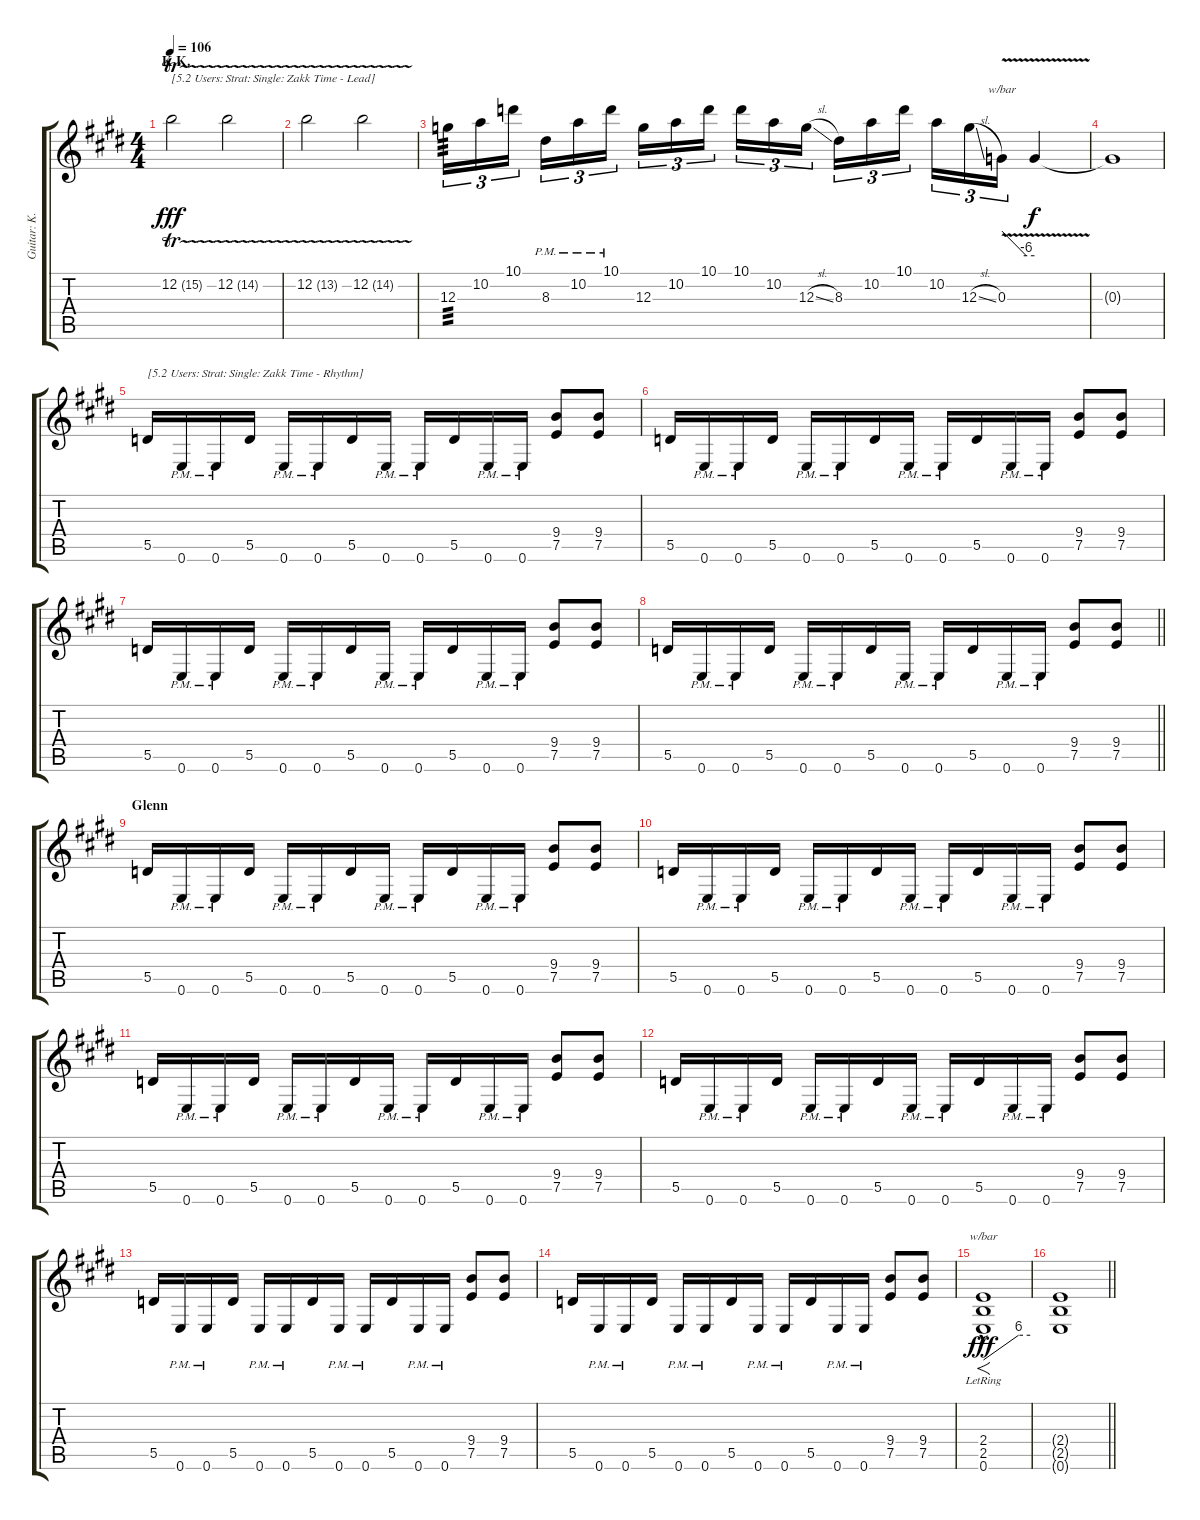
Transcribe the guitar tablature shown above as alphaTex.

\track ("Guitar: K.K." "Guitar: K.") {instrument overdrivenguitar}
\staff {score tabs}
\tuning (E4 B3 G3 D3 A2 E2) {hide}
\ts (4 4)
\section ("" "K.K.")
\tempo 106
\clef g2
\ks e
12.2{tr (15 32)}.2{txt "[5.2 Users: Strat: Single: Zakk Time - Lead]" dy fff volume 16 balance 8 instrument overdrivenguitar} 12.2{tr (14 32)}.2 |
12.2{tr (13 32)}.2 12.2{tr (14 32)}.2 |
12.3.16{tu (3 2) tp 3} 10.2.16{tu (3 2)} 10.1.16{tu (3 2) beam splitsecondary} 8.3{pm}.16{tu (3 2)} 10.2{pm}.16{tu (3 2)} 10.1{pm}.16{tu (3 2)} 12.3.16{tu (3 2)} 10.2.16{tu (3 2)} 10.1.16{tu (3 2) beam splitsecondary} 10.1.16{tu (3 2)} 10.2.16{tu (3 2)} 12.3{sl}.16{tu (3 2)} 8.3.16{tu (3 2)} 10.2.16{tu (3 2)} 10.1.16{tu (3 2) beam splitsecondary} 10.2.16{tu (3 2)} 12.3{sl}.16{tu (3 2)} 0.3{v}.16{tu (3 2) tbe (custom default 0 0 45 -24 60 -24)} 0.3{t}.4{dy f} |
0.3{t}.1 |
5.5.16{txt "[5.2 Users: Strat: Single: Zakk Time - Rhythm]" volume 13 balance 5 instrument distortionguitar} 0.6{pm}.16 0.6{pm}.16 5.5.16 0.6{pm}.16 0.6{pm}.16 5.5.16 0.6{pm}.16 0.6{pm}.16 5.5.16 0.6{pm}.16 0.6{pm}.16 (9.4 7.5).8 (9.4 7.5).8 |
5.5.16 0.6{pm}.16 0.6{pm}.16 5.5.16 0.6{pm}.16 0.6{pm}.16 5.5.16 0.6{pm}.16 0.6{pm}.16 5.5.16 0.6{pm}.16 0.6{pm}.16 (9.4 7.5).8 (9.4 7.5).8 |
5.5.16 0.6{pm}.16 0.6{pm}.16 5.5.16 0.6{pm}.16 0.6{pm}.16 5.5.16 0.6{pm}.16 0.6{pm}.16 5.5.16 0.6{pm}.16 0.6{pm}.16 (9.4 7.5).8 (9.4 7.5).8 |
\barLineRight lightlight
5.5.16 0.6{pm}.16 0.6{pm}.16 5.5.16 0.6{pm}.16 0.6{pm}.16 5.5.16 0.6{pm}.16 0.6{pm}.16 5.5.16 0.6{pm}.16 0.6{pm}.16 (9.4 7.5).8 (9.4 7.5).8 |
\section ("" "Glenn")
5.5.16 0.6{pm}.16 0.6{pm}.16 5.5.16 0.6{pm}.16 0.6{pm}.16 5.5.16 0.6{pm}.16 0.6{pm}.16 5.5.16 0.6{pm}.16 0.6{pm}.16 (9.4 7.5).8 (9.4 7.5).8 |
5.5.16 0.6{pm}.16 0.6{pm}.16 5.5.16 0.6{pm}.16 0.6{pm}.16 5.5.16 0.6{pm}.16 0.6{pm}.16 5.5.16 0.6{pm}.16 0.6{pm}.16 (9.4 7.5).8 (9.4 7.5).8 |
5.5.16 0.6{pm}.16 0.6{pm}.16 5.5.16 0.6{pm}.16 0.6{pm}.16 5.5.16 0.6{pm}.16 0.6{pm}.16 5.5.16 0.6{pm}.16 0.6{pm}.16 (9.4 7.5).8 (9.4 7.5).8 |
5.5.16 0.6{pm}.16 0.6{pm}.16 5.5.16 0.6{pm}.16 0.6{pm}.16 5.5.16 0.6{pm}.16 0.6{pm}.16 5.5.16 0.6{pm}.16 0.6{pm}.16 (9.4 7.5).8 (9.4 7.5).8 |
5.5.16 0.6{pm}.16 0.6{pm}.16 5.5.16 0.6{pm}.16 0.6{pm}.16 5.5.16 0.6{pm}.16 0.6{pm}.16 5.5.16 0.6{pm}.16 0.6{pm}.16 (9.4 7.5).8 (9.4 7.5).8 |
5.5.16 0.6{pm}.16 0.6{pm}.16 5.5.16 0.6{pm}.16 0.6{pm}.16 5.5.16 0.6{pm}.16 0.6{pm}.16 5.5.16 0.6{pm}.16 0.6{pm}.16 (9.4 7.5).8 (9.4 7.5).8 |
(2.4{hac lr} 2.5{hac lr} 0.6{hac lr}).1{f tbe (custom default 0 0 45 24 60 24) dy fff} |
\barLineRight lightlight
(2.4{t} 2.5{t} 0.6{t}).1
